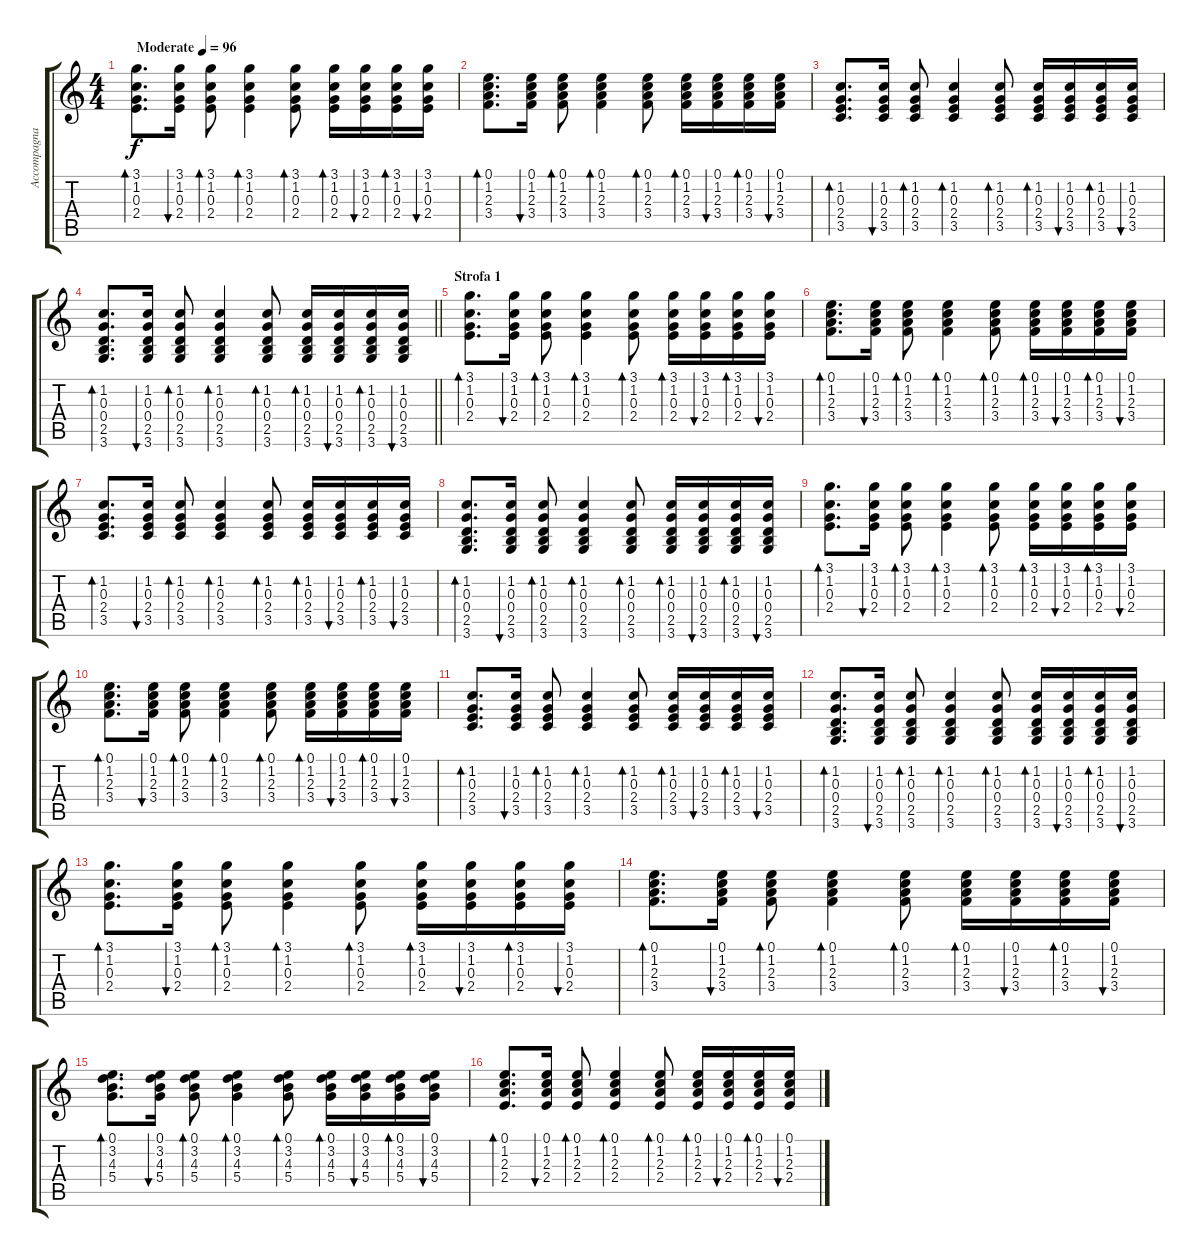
\track ("Accompagnamento" "Accompagna") {instrument acousticguitarsteel}
\staff {score tabs}
\tuning (E4 B3 G3 D3 A2 E2) {hide}
\ts (4 4)
\tempo (96 "Moderate")
\clef g2
\ks c
(3.1 1.2 0.3 2.4).8{d bd 60 dy f instrument acousticguitarsteel} (3.1 1.2 0.3 2.4).16{bu 30} (3.1 1.2 0.3 2.4).8{bd 30} (3.1 1.2 0.3 2.4).4{bd 60} (3.1 1.2 0.3 2.4).8{bd 60} (3.1 1.2 0.3 2.4).16{bd 30} (3.1 1.2 0.3 2.4).16{bu 30} (3.1 1.2 0.3 2.4).16{bd 30} (3.1 1.2 0.3 2.4).16{bu 30} |
(0.1 1.2 2.3 3.4).8{d bd 60} (0.1 1.2 2.3 3.4).16{bu 30} (0.1 1.2 2.3 3.4).8{bd 30} (0.1 1.2 2.3 3.4).4{bd 60} (0.1 1.2 2.3 3.4).8{bd 60} (0.1 1.2 2.3 3.4).16{bd 30} (0.1 1.2 2.3 3.4).16{bu 30} (0.1 1.2 2.3 3.4).16{bd 30} (0.1 1.2 2.3 3.4).16{bu 30} |
(1.2 0.3 2.4 3.5).8{d bd 60} (1.2 0.3 2.4 3.5).16{bu 30} (1.2 0.3 2.4 3.5).8{bd 30} (1.2 0.3 2.4 3.5).4{bd 60} (1.2 0.3 2.4 3.5).8{bd 60} (1.2 0.3 2.4 3.5).16{bd 30} (1.2 0.3 2.4 3.5).16{bu 30} (1.2 0.3 2.4 3.5).16{bd 30} (1.2 0.3 2.4 3.5).16{bu 30} |
\barLineRight lightlight
(1.2 0.3 0.4 2.5 3.6).8{d bd 60} (1.2 0.3 0.4 2.5 3.6).16{bu 30} (1.2 0.3 0.4 2.5 3.6).8{bd 30} (1.2 0.3 0.4 2.5 3.6).4{bd 60} (1.2 0.3 0.4 2.5 3.6).8{bd 60} (1.2 0.3 0.4 2.5 3.6).16{bd 30} (1.2 0.3 0.4 2.5 3.6).16{bu 30} (1.2 0.3 0.4 2.5 3.6).16{bd 30} (1.2 0.3 0.4 2.5 3.6).16{bu 30} |
\section ("" "Strofa 1")
(3.1 1.2 0.3 2.4).8{d bd 60} (3.1 1.2 0.3 2.4).16{bu 30} (3.1 1.2 0.3 2.4).8{bd 30} (3.1 1.2 0.3 2.4).4{bd 60} (3.1 1.2 0.3 2.4).8{bd 60} (3.1 1.2 0.3 2.4).16{bd 30} (3.1 1.2 0.3 2.4).16{bu 30} (3.1 1.2 0.3 2.4).16{bd 30} (3.1 1.2 0.3 2.4).16{bu 30} |
(0.1 1.2 2.3 3.4).8{d bd 60} (0.1 1.2 2.3 3.4).16{bu 30} (0.1 1.2 2.3 3.4).8{bd 30} (0.1 1.2 2.3 3.4).4{bd 60} (0.1 1.2 2.3 3.4).8{bd 60} (0.1 1.2 2.3 3.4).16{bd 30} (0.1 1.2 2.3 3.4).16{bu 30} (0.1 1.2 2.3 3.4).16{bd 30} (0.1 1.2 2.3 3.4).16{bu 30} |
(1.2 0.3 2.4 3.5).8{d bd 60} (1.2 0.3 2.4 3.5).16{bu 30} (1.2 0.3 2.4 3.5).8{bd 30} (1.2 0.3 2.4 3.5).4{bd 60} (1.2 0.3 2.4 3.5).8{bd 60} (1.2 0.3 2.4 3.5).16{bd 30} (1.2 0.3 2.4 3.5).16{bu 30} (1.2 0.3 2.4 3.5).16{bd 30} (1.2 0.3 2.4 3.5).16{bu 30} |
(1.2 0.3 0.4 2.5 3.6).8{d bd 60} (1.2 0.3 0.4 2.5 3.6).16{bu 30} (1.2 0.3 0.4 2.5 3.6).8{bd 30} (1.2 0.3 0.4 2.5 3.6).4{bd 60} (1.2 0.3 0.4 2.5 3.6).8{bd 60} (1.2 0.3 0.4 2.5 3.6).16{bd 30} (1.2 0.3 0.4 2.5 3.6).16{bu 30} (1.2 0.3 0.4 2.5 3.6).16{bd 30} (1.2 0.3 0.4 2.5 3.6).16{bu 30} |
(3.1 1.2 0.3 2.4).8{d bd 60} (3.1 1.2 0.3 2.4).16{bu 30} (3.1 1.2 0.3 2.4).8{bd 30} (3.1 1.2 0.3 2.4).4{bd 60} (3.1 1.2 0.3 2.4).8{bd 60} (3.1 1.2 0.3 2.4).16{bd 30} (3.1 1.2 0.3 2.4).16{bu 30} (3.1 1.2 0.3 2.4).16{bd 30} (3.1 1.2 0.3 2.4).16{bu 30} |
(0.1 1.2 2.3 3.4).8{d bd 60} (0.1 1.2 2.3 3.4).16{bu 30} (0.1 1.2 2.3 3.4).8{bd 30} (0.1 1.2 2.3 3.4).4{bd 60} (0.1 1.2 2.3 3.4).8{bd 60} (0.1 1.2 2.3 3.4).16{bd 30} (0.1 1.2 2.3 3.4).16{bu 30} (0.1 1.2 2.3 3.4).16{bd 30} (0.1 1.2 2.3 3.4).16{bu 30} |
(1.2 0.3 2.4 3.5).8{d bd 60} (1.2 0.3 2.4 3.5).16{bu 30} (1.2 0.3 2.4 3.5).8{bd 30} (1.2 0.3 2.4 3.5).4{bd 60} (1.2 0.3 2.4 3.5).8{bd 60} (1.2 0.3 2.4 3.5).16{bd 30} (1.2 0.3 2.4 3.5).16{bu 30} (1.2 0.3 2.4 3.5).16{bd 30} (1.2 0.3 2.4 3.5).16{bu 30} |
(1.2 0.3 0.4 2.5 3.6).8{d bd 60} (1.2 0.3 0.4 2.5 3.6).16{bu 30} (1.2 0.3 0.4 2.5 3.6).8{bd 30} (1.2 0.3 0.4 2.5 3.6).4{bd 60} (1.2 0.3 0.4 2.5 3.6).8{bd 60} (1.2 0.3 0.4 2.5 3.6).16{bd 30} (1.2 0.3 0.4 2.5 3.6).16{bu 30} (1.2 0.3 0.4 2.5 3.6).16{bd 30} (1.2 0.3 0.4 2.5 3.6).16{bu 30} |
(3.1 1.2 0.3 2.4).8{d bd 60} (3.1 1.2 0.3 2.4).16{bu 30} (3.1 1.2 0.3 2.4).8{bd 30} (3.1 1.2 0.3 2.4).4{bd 60} (3.1 1.2 0.3 2.4).8{bd 60} (3.1 1.2 0.3 2.4).16{bd 30} (3.1 1.2 0.3 2.4).16{bu 30} (3.1 1.2 0.3 2.4).16{bd 30} (3.1 1.2 0.3 2.4).16{bu 30} |
(0.1 1.2 2.3 3.4).8{d bd 60} (0.1 1.2 2.3 3.4).16{bu 30} (0.1 1.2 2.3 3.4).8{bd 30} (0.1 1.2 2.3 3.4).4{bd 60} (0.1 1.2 2.3 3.4).8{bd 60} (0.1 1.2 2.3 3.4).16{bd 30} (0.1 1.2 2.3 3.4).16{bu 30} (0.1 1.2 2.3 3.4).16{bd 30} (0.1 1.2 2.3 3.4).16{bu 30} |
(0.1 3.2 4.3 5.4).8{d bd 60} (0.1 3.2 4.3 5.4).16{bu 30} (0.1 3.2 4.3 5.4).8{bd 30} (0.1 3.2 4.3 5.4).4{bd 60} (0.1 3.2 4.3 5.4).8{bd 60} (0.1 3.2 4.3 5.4).16{bd 30} (0.1 3.2 4.3 5.4).16{bu 30} (0.1 3.2 4.3 5.4).16{bd 30} (0.1 3.2 4.3 5.4).16{bu 30} |
(0.1 1.2 2.3 2.4).8{d bd 60} (0.1 1.2 2.3 2.4).16{bu 30} (0.1 1.2 2.3 2.4).8{bd 30} (0.1 1.2 2.3 2.4).4{bd 60} (0.1 1.2 2.3 2.4).8{bd 60} (0.1 1.2 2.3 2.4).16{bd 30} (0.1 1.2 2.3 2.4).16{bu 30} (0.1 1.2 2.3 2.4).16{bd 30} (0.1 1.2 2.3 2.4).16{bu 30}
